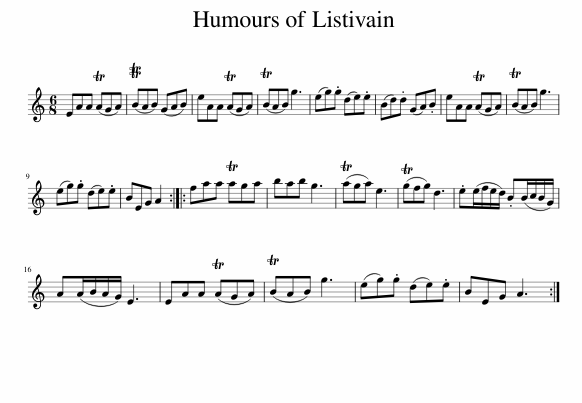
X:1
L:1/8
M:6/8
I:linebreak $
K:C
V:1 treble
V:1
 EAA (TAGA) | (TBAB) (GAB) | eAA (TAGA) | (TBAB) g3 | (eg).g (de).e | %5
 (Bd).d (GA).B | eAA (TAGA) | (TBAB) g3 |$ (eg).g (de).e | BEG A2 :: %10
 faa Taga | bab g3 | (Taga) e3 | (Tgfg) d3 | .e(e/f/e/d/) .B(B/c/B/G/) |$ %15
 A(A/B/A/G/) E3 | EAA (TAGA) | (TBAB) g3 | (eg).g (de).e | BEG A3 :| %20
